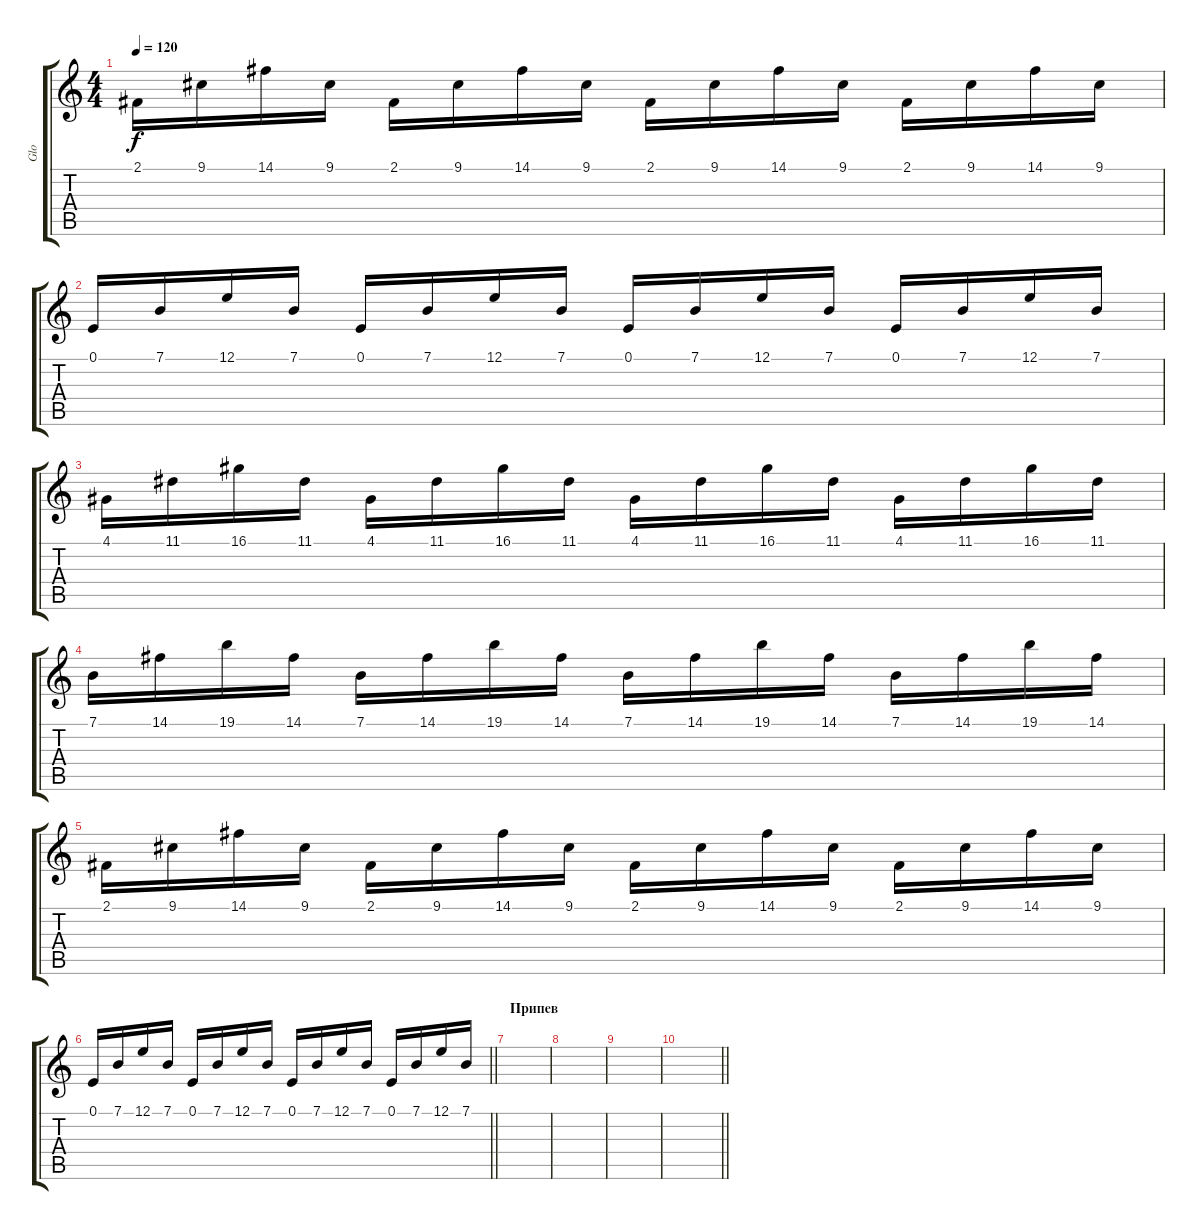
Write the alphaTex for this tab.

\track ("Glo" "Glo") {instrument stringensemble1}
\staff {score tabs}
\tuning (E4 B3 G3 D3 A2 E2) {hide}
\ts (4 4)
\tempo 120
\clef g2
\ks c
2.1.16{dy f} 9.1.16 14.1.16 9.1.16 2.1.16 9.1.16 14.1.16 9.1.16 2.1.16 9.1.16 14.1.16 9.1.16 2.1.16 9.1.16 14.1.16 9.1.16 |
0.1.16 7.1.16 12.1.16 7.1.16 0.1.16 7.1.16 12.1.16 7.1.16 0.1.16 7.1.16 12.1.16 7.1.16 0.1.16 7.1.16 12.1.16 7.1.16 |
4.1.16 11.1.16 16.1.16 11.1.16 4.1.16 11.1.16 16.1.16 11.1.16 4.1.16 11.1.16 16.1.16 11.1.16 4.1.16 11.1.16 16.1.16 11.1.16 |
7.1.16 14.1.16 19.1.16 14.1.16 7.1.16 14.1.16 19.1.16 14.1.16 7.1.16 14.1.16 19.1.16 14.1.16 7.1.16 14.1.16 19.1.16 14.1.16 |
2.1.16 9.1.16 14.1.16 9.1.16 2.1.16 9.1.16 14.1.16 9.1.16 2.1.16 9.1.16 14.1.16 9.1.16 2.1.16 9.1.16 14.1.16 9.1.16 |
\barLineRight lightlight
0.1.16 7.1.16 12.1.16 7.1.16 0.1.16 7.1.16 12.1.16 7.1.16 0.1.16 7.1.16 12.1.16 7.1.16 0.1.16 7.1.16 12.1.16 7.1.16 |
\section ("" "Припев")
|
|
|
\barLineRight lightlight
